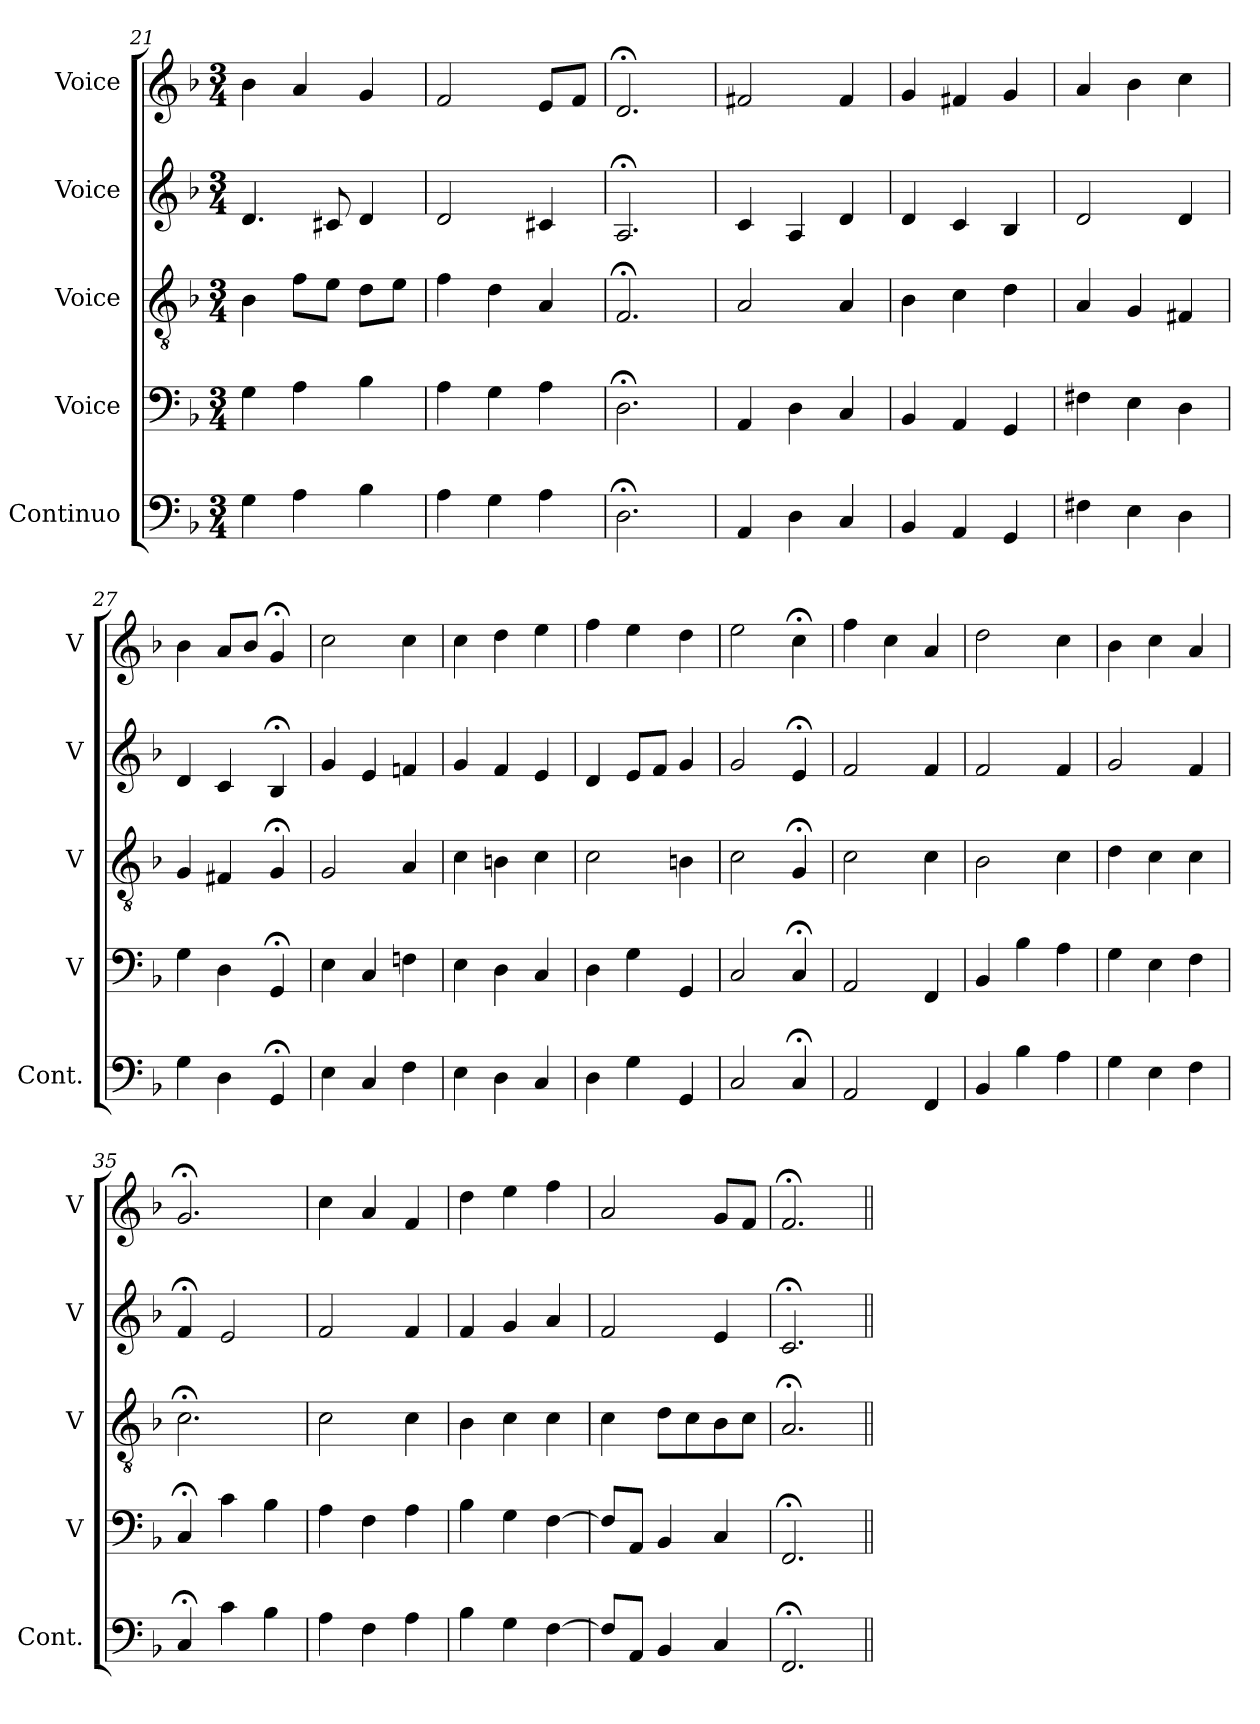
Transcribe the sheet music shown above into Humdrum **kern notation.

**kern	**kern	**kern	**kern	**kern
*part5	*part4	*part3	*part2	*part1
*staff5	*staff4	*staff3	*staff2	*staff1
*I"Continuo	*I"Voice	*I"Voice	*I"Voice	*I"Voice
*I'Cont.	*I'V	*I'V	*I'V	*I'V
*clefF4	*clefF4	*clefGv2	*clefG2	*clefG2
*k[b-]	*k[b-]	*k[b-]	*k[b-]	*k[b-]
*M3/4	*M3/4	*M3/4	*M3/4	*M3/4
=21	=21	=21	=21	=21
4G	4G	4B-	4.d	4b-
4A	4A	8fL	.	4a
.	.	8eJ	8c#X	.
4B-	4B-	8dL	4d	4g
.	.	8eJ	.	.
=22	=22	=22	=22	=22
4A	4A	4f	2d	2f
4G	4G	4d	.	.
4A	4A	4A	4c#X	8eL
.	.	.	.	8fJ
=23	=23	=23	=23	=23
2.D;<	2.D;<	2.F;<	2.A;<	2.d;<
=24	=24	=24	=24	=24
4AA	4AA	2A	4c	2f#X
4D	4D	.	4A	.
4C	4C	4A	4d	4f#
=25	=25	=25	=25	=25
4BB-	4BB-	4B-	4d	4g
4AA	4AA	4c	4c	4f#X
4GG	4GG	4d	4B-	4g
=26	=26	=26	=26	=26
4F#X	4F#X	4A	2d	4a
4E	4E	4G	.	4b-
4D	4D	4F#X	4d	4cc
=27	=27	=27	=27	=27
4G	4G	4G	4d	4b-
4D	4D	4F#X	4c	8aL
.	.	.	.	8b-J
4GG;<	4GG;<	4G;<	4B-;<	4g;<
=28	=28	=28	=28	=28
4E	4E	2G	4g	2cc
4C	4C	.	4e	.
4F	4Fn	4A	4fn	4cc
=29	=29	=29	=29	=29
4E	4E	4c	4g	4cc
4D	4D	4Bn	4f	4dd
4C	4C	4c	4e	4ee
=30	=30	=30	=30	=30
4D	4D	2c	4d	4ff
4G	4G	.	8eL	4ee
.	.	.	8fJ	.
4GG	4GG	4Bn	4g	4dd
=31	=31	=31	=31	=31
2C	2C	2c	2g	2ee
4C;<	4C;<	4G;<	4e;<	4cc;<
=32	=32	=32	=32	=32
2AA	2AA	2c	2f	4ff
.	.	.	.	4cc
4FF	4FF	4c	4f	4a
=33	=33	=33	=33	=33
4BB-	4BB-	2B-	2f	2dd
4B-	4B-	.	.	.
4A	4A	4c	4f	4cc
=34	=34	=34	=34	=34
4G	4G	4d	2g	4b-
4E	4E	4c	.	4cc
4F	4F	4c	4f	4a
=35	=35	=35	=35	=35
4C;<	4C;<	2.c;<	4f;<	2.g;<
4c	4c	.	2e	.
4B-	4B-	.	.	.
=36	=36	=36	=36	=36
4A	4A	2c	2f	4cc
4F	4F	.	.	4a
4A	4A	4c	4f	4f
=37	=37	=37	=37	=37
4B-	4B-	4B-	4f	4dd
4G	4G	4c	4g	4ee
[4F	[4F	4c	4a	4ff
=38	=38	=38	=38	=38
8FL]	8FL]	4c	2f	2a
8AAJ	8AAJ	.	.	.
4BB-	4BB-	8dL	.	.
.	.	8c	.	.
4C	4C	8B-	4e	8gL
.	.	8cJ	.	8fJ
=39	=39	=39	=39	=39
2.FF;<	2.FF;<	2.A;<	2.c;<	2.f;<
=||	=||	=||	=||	=||
*-	*-	*-	*-	*-
